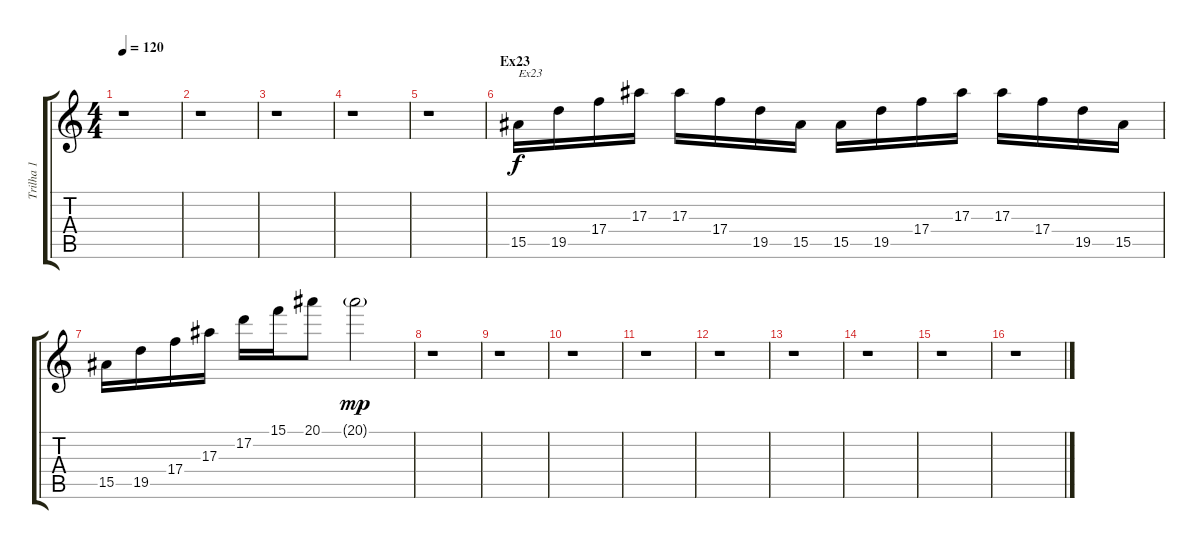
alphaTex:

\track ("Trilha 1" "Trilha 1") {instrument distortionguitar}
\staff {score tabs}
\tuning (D4 A3 F3 C3 G2 D2) {hide}
\ts (4 4)
\tempo 120
\clef g2
\ks c
r.1{dy f} |
r.1 |
r.1 |
r.1 |
r.1 |
\section ("" "Ex23")
15.5.16{txt "Ex23"} 19.5.16 17.4.16 17.3.16 17.3.16 17.4.16 19.5.16 15.5.16 15.5.16 19.5.16 17.4.16 17.3.16 17.3.16 17.4.16 19.5.16 15.5.16 |
15.5.16 19.5.16 17.4.16 17.3.16 17.2.16 15.1.16 20.1.8 20.1{g}.2{dy mp} |
r.1 |
r.1 |
r.1 |
r.1 |
r.1 |
r.1 |
r.1 |
r.1 |
r.1
